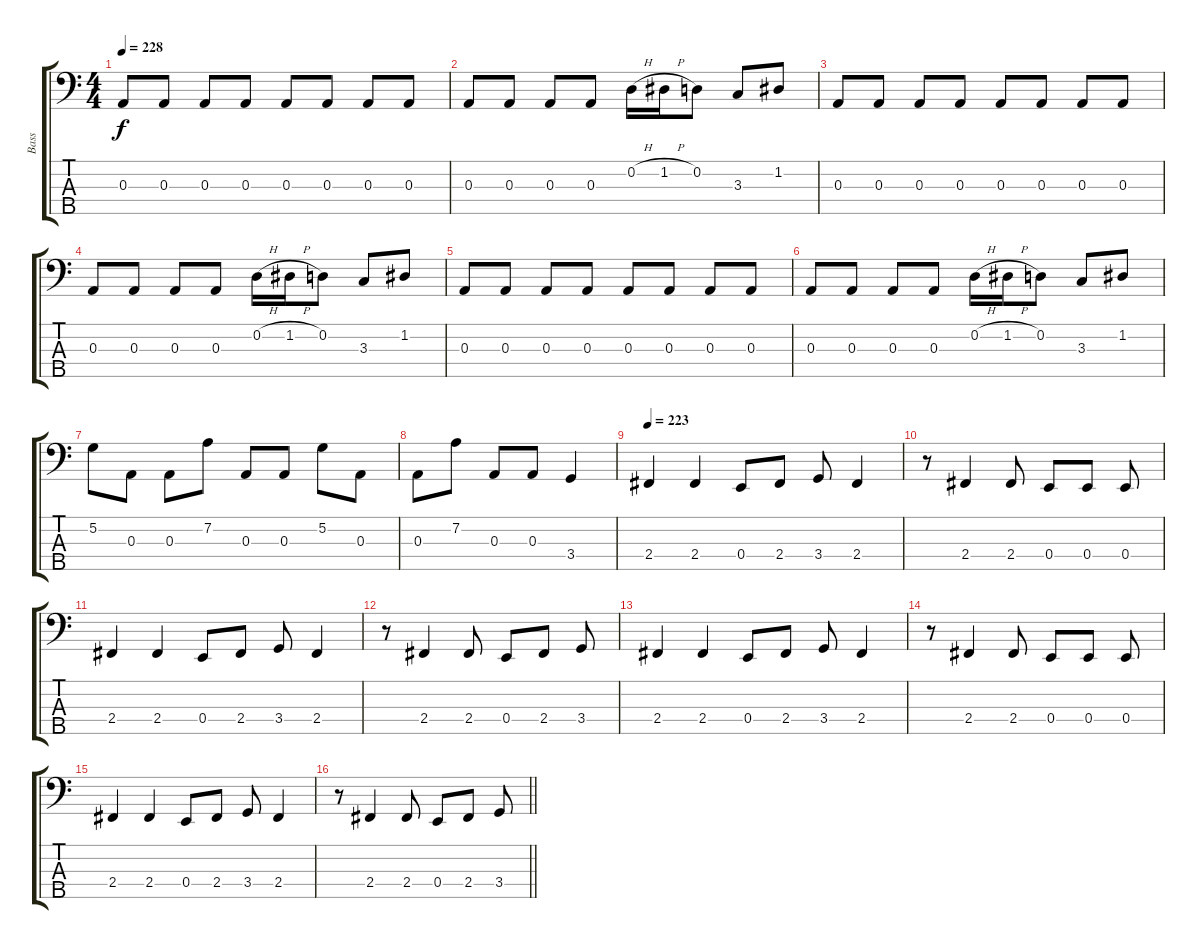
\track ("Bass" "Bass") {instrument electricbasspick}
\staff {score tabs}
\tuning (G2 D2 A1 E1 B0) {hide}
\ts (4 4)
\tempo 228
\clef f4
\ks c
0.3.8{dy f} 0.3.8 0.3.8 0.3.8 0.3.8 0.3.8 0.3.8 0.3.8 |
0.3.8 0.3.8 0.3.8 0.3.8 0.2{h}.16 1.2{h}.16 0.2.8 3.3.8 1.2.8 |
0.3.8 0.3.8 0.3.8 0.3.8 0.3.8 0.3.8 0.3.8 0.3.8 |
0.3.8 0.3.8 0.3.8 0.3.8 0.2{h}.16 1.2{h}.16 0.2.8 3.3.8 1.2.8 |
0.3.8 0.3.8 0.3.8 0.3.8 0.3.8 0.3.8 0.3.8 0.3.8 |
0.3.8 0.3.8 0.3.8 0.3.8 0.2{h}.16 1.2{h}.16 0.2.8 3.3.8 1.2.8 |
5.2.8 0.3.8 0.3.8 7.2.8 0.3.8 0.3.8 5.2.8 0.3.8 |
0.3.8 7.2.8 0.3.8 0.3.8 3.4.4 |
\tempo 223
2.4.4 2.4.4 0.4.8 2.4.8 3.4.8 2.4.4 |
r.8 2.4.4 2.4.8 0.4.8 0.4.8 0.4.8 |
2.4.4 2.4.4 0.4.8 2.4.8 3.4.8 2.4.4 |
r.8 2.4.4 2.4.8 0.4.8 2.4.8 3.4.8 |
2.4.4 2.4.4 0.4.8 2.4.8 3.4.8 2.4.4 |
r.8 2.4.4 2.4.8 0.4.8 0.4.8 0.4.8 |
2.4.4 2.4.4 0.4.8 2.4.8 3.4.8 2.4.4 |
\barLineRight lightlight
r.8 2.4.4 2.4.8 0.4.8 2.4.8 3.4.8
